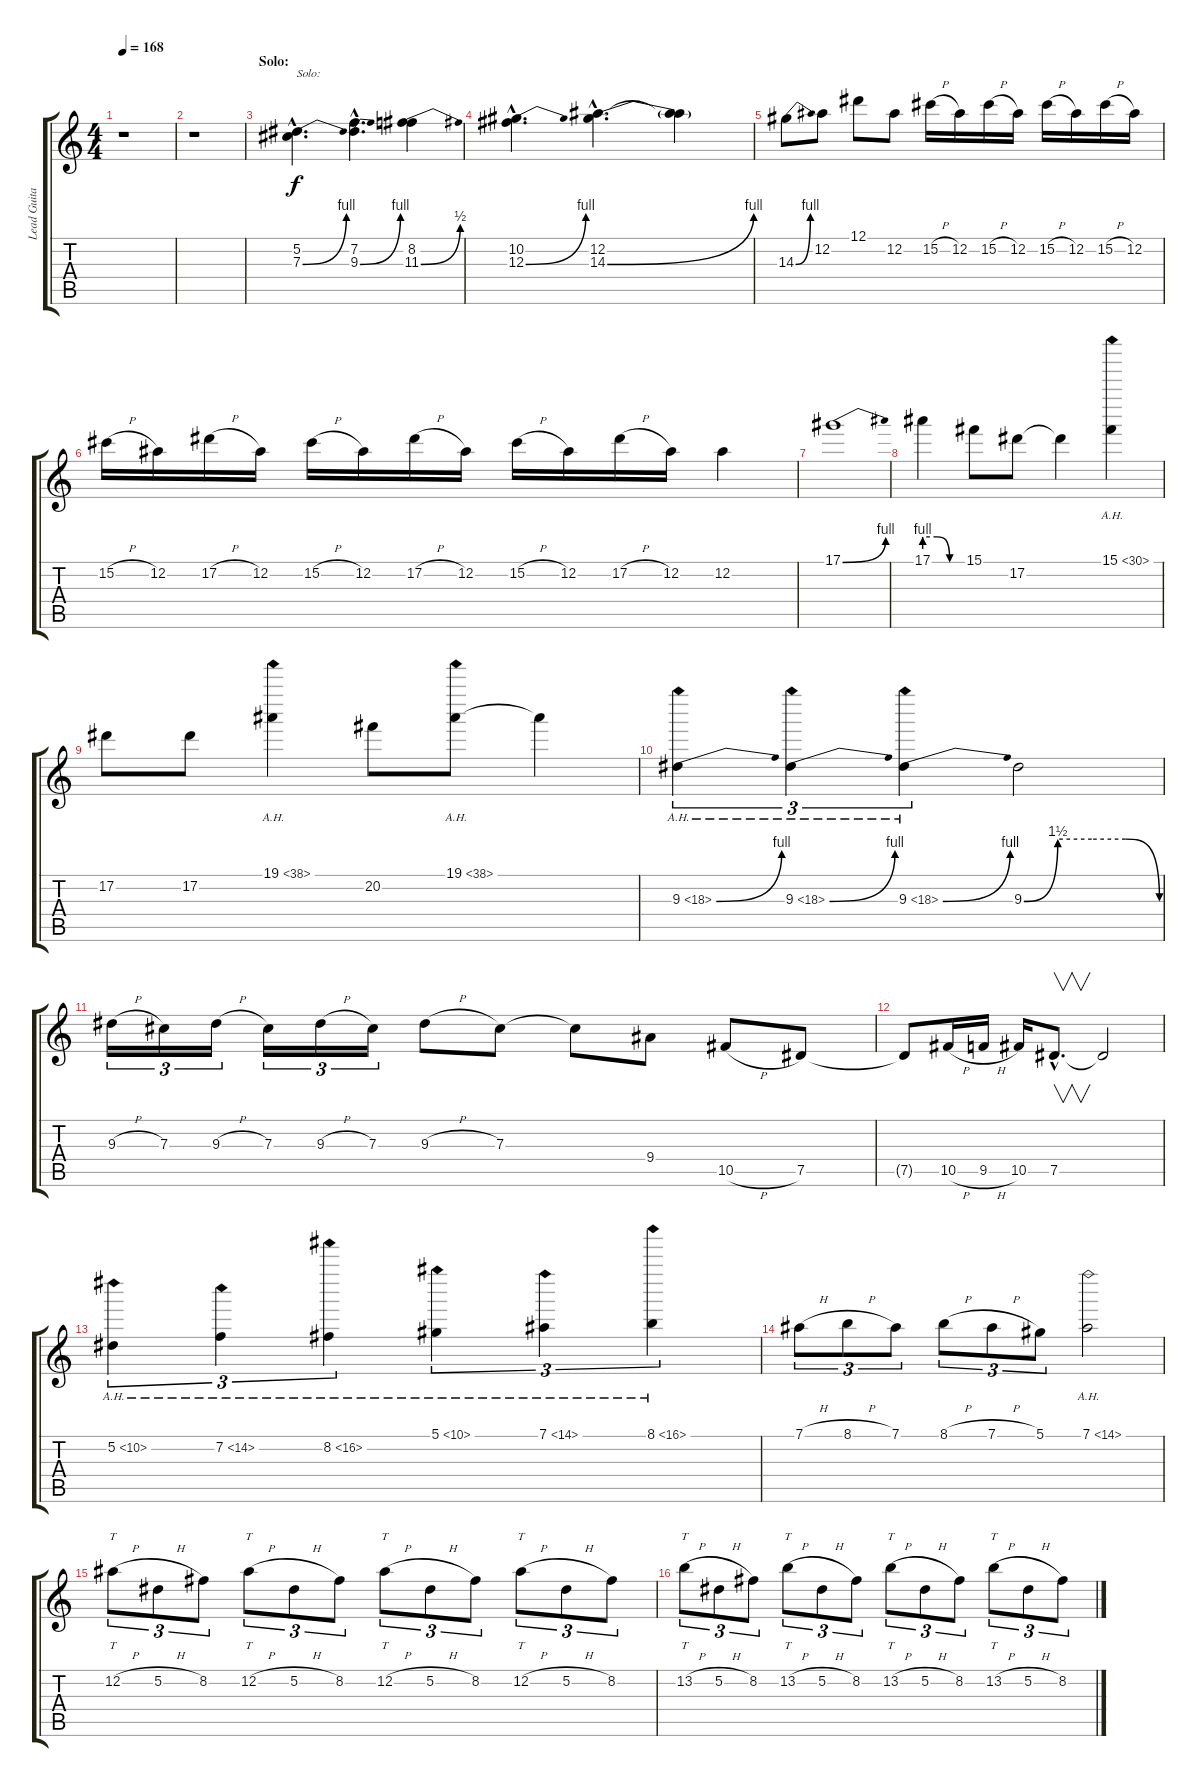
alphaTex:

\track ("Lead Guitar 1" "Lead Guita") {instrument distortionguitar}
\staff {score tabs}
\tuning (Eb4 Bb3 Gb3 Db3 Ab2 Eb2) {hide}
\ts (4 4)
\tempo 168
\clef g2
\ks c
r.1{dy f} |
r.1 |
\section ("" "Solo:")
(5.2{hac} 7.3{be (bend 0 0 60 4) hac}).4{d txt "Solo:"} (7.2{hac} 9.3{be (bend 0 0 60 4) hac}).4{d} (8.2 11.3{be (bend 0 0 60 2)}).4 |
(10.2{hac} 12.3{be (bend 0 0 60 4) hac}).4{d} (12.2{hac} 14.3{be (bend 0 0 60 4) hac}).4{d} (12.2{t} 14.3{t}).4 |
14.3{be (bend 0 0 60 4)}.8 12.2.8 12.1.8 12.2.8 15.2{h}.16 12.2.16 15.2{h}.16 12.2.16 15.2{h}.16 12.2.16 15.2{h}.16 12.2.16 |
15.2{h}.16 12.2.16 17.2{h}.16 12.2.16 15.2{h}.16 12.2.16 17.2{h}.16 12.2.16 15.2{h}.16 12.2.16 17.2{h}.16 12.2.16 12.2.4 |
17.1{be (bend 0 0 60 4)}.1 |
17.1{be (custom 0 4 20 4 40 0 60 0)}.4 15.1.8 17.2.8 17.2{t}.4 15.1{ah 15}.4 |
17.2.8 17.2.8 19.1{ah 19}.4 20.2.8 19.1{ah 19}.8 19.1{t}.4 |
9.3{be (bend 0 0 60 4) ah 9}.4{tu (3 2)} 9.3{be (bend 0 0 60 4) ah 9}.4{tu (3 2)} 9.3{be (bend 0 0 60 4) ah 9}.4{tu (3 2)} 9.3{be (custom 0 0 15 6 30 6 45 6 60 0)}.2 |
9.3{h}.16{tu (3 2)} 7.3.16{tu (3 2)} 9.3{h}.16{tu (3 2)} 7.3.16{tu (3 2)} 9.3{h}.16{tu (3 2)} 7.3.16{tu (3 2)} 9.3{h}.8 7.3.8 7.3{t}.8 9.4.8 10.5{h}.8 7.5.8 |
7.5{t}.8 10.5{h}.16 9.5{h}.16 10.5.16 7.5{hac}.8{v d} 7.5{t}.2 |
5.2{ah 5}.4{tu (3 2)} 7.2{ah 7}.4{tu (3 2)} 8.2{ah 8}.4{tu (3 2)} 5.1{ah 5}.4{tu (3 2)} 7.1{ah 7}.4{tu (3 2)} 8.1{ah 8}.4{tu (3 2)} |
7.1{h}.8{tu (3 2)} 8.1{h}.8{tu (3 2)} 7.1.8{tu (3 2)} 8.1{h}.8{tu (3 2)} 7.1{h}.8{tu (3 2)} 5.1.8{tu (3 2)} 7.1{ah 7}.2 |
12.2{h}.8{tt tu (3 2)} 5.2{h}.8{tu (3 2)} 8.2.8{tu (3 2)} 12.2{h}.8{tt tu (3 2)} 5.2{h}.8{tu (3 2)} 8.2.8{tu (3 2)} 12.2{h}.8{tt tu (3 2)} 5.2{h}.8{tu (3 2)} 8.2.8{tu (3 2)} 12.2{h}.8{tt tu (3 2)} 5.2{h}.8{tu (3 2)} 8.2.8{tu (3 2)} |
13.2{h}.8{tt tu (3 2)} 5.2{h}.8{tu (3 2)} 8.2.8{tu (3 2)} 13.2{h}.8{tt tu (3 2)} 5.2{h}.8{tu (3 2)} 8.2.8{tu (3 2)} 13.2{h}.8{tt tu (3 2)} 5.2{h}.8{tu (3 2)} 8.2.8{tu (3 2)} 13.2{h}.8{tt tu (3 2)} 5.2{h}.8{tu (3 2)} 8.2.8{tu (3 2)}
